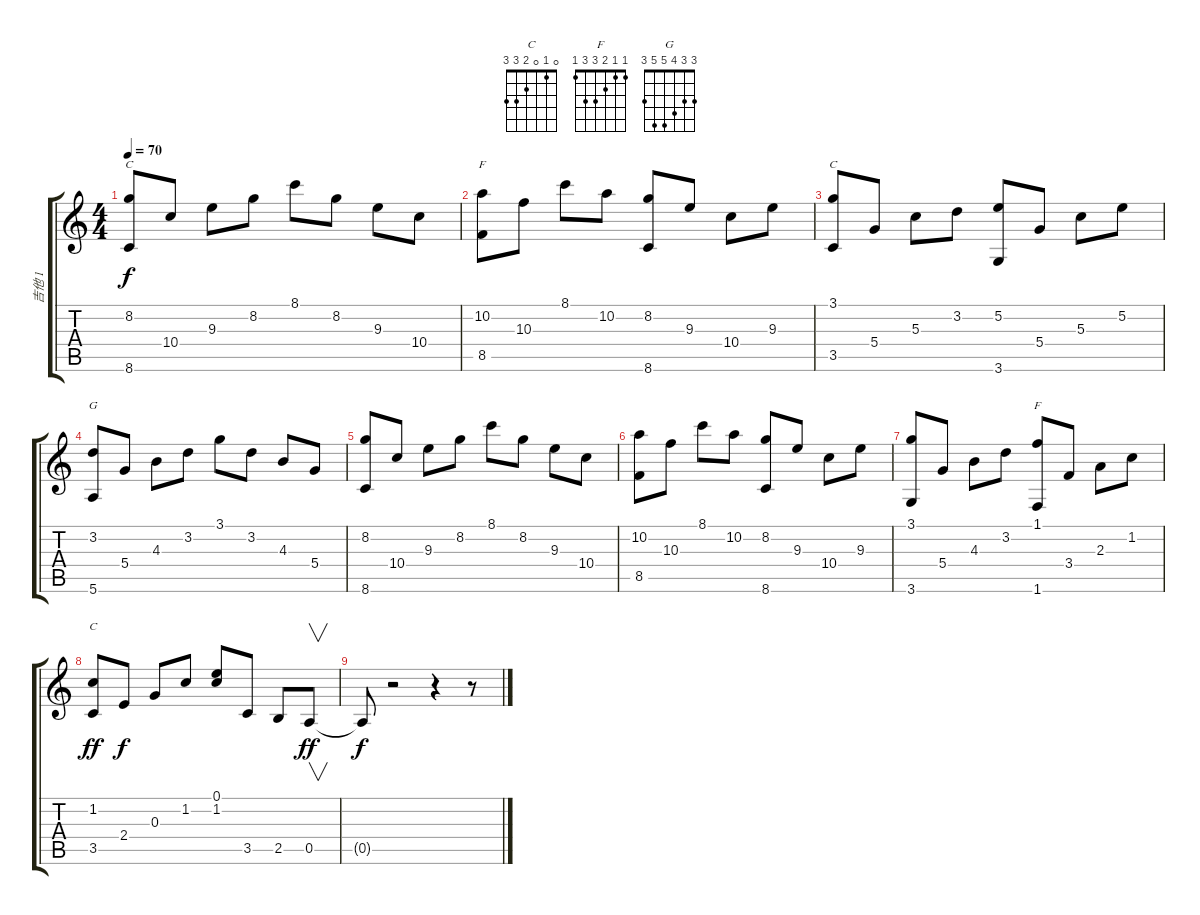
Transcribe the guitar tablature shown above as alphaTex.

\track ("吉他 1" "吉他 1") {instrument acousticguitarnylon}
\staff {score tabs}
\tuning (E4 B3 G3 D3 A2 E2) {hide}
\chord ("C" 8 8 9 10 10 8) {firstfret 8}
\chord ("F" 8 10 10 10 8 x) {firstfret 8}
\chord ("C" 3 5 5 5 3 x)
\chord ("G" 3 3 4 5 5 3)
\chord ("F" 1 1 2 3 3 1)
\chord ("C" 0 1 0 2 3 3)
\ts (4 4)
\tempo 70
\clef g2
\ks c
(8.2 8.6).8{ch "C" dy f instrument acousticguitarnylon} 10.4.8 9.3.8 8.2.8 8.1.8 8.2.8 9.3.8 10.4.8 |
(10.2 8.5).8{ch "F"} 10.3.8 8.1.8 10.2.8 (8.2 8.6).8 9.3.8 10.4.8 9.3.8 |
(3.1 3.5).8{ch "C"} 5.4.8 5.3.8 3.2.8 (5.2 3.6).8 5.4.8 5.3.8 5.2.8 |
(3.2 5.6).8{ch "G"} 5.4.8 4.3.8 3.2.8 3.1.8 3.2.8 4.3.8 5.4.8 |
(8.2 8.6).8 10.4.8 9.3.8 8.2.8 8.1.8 8.2.8 9.3.8 10.4.8 |
(10.2 8.5).8 10.3.8 8.1.8 10.2.8 (8.2 8.6).8 9.3.8 10.4.8 9.3.8 |
(3.1 3.6).8 5.4.8 4.3.8 3.2.8 (1.1 1.6).8{ch "F"} 3.4.8 2.3.8 1.2.8 |
(1.2 3.5).8{ch "C" dy ff} 2.4.8{dy f} 0.3.8 1.2.8 (0.1 1.2).8 3.5.8 2.5.8 0.5.8{v dy ff} |
0.5{t}.8{dy f} r.2 r.4 r.8
